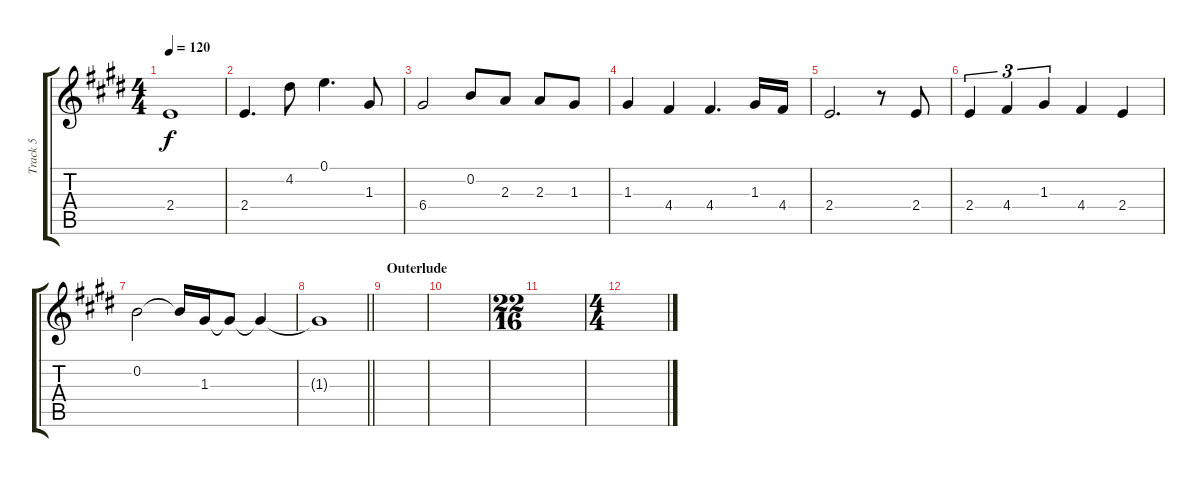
\track ("Track 5" "Track 5") {instrument acousticguitarsteel}
\staff {score tabs}
\tuning (E4 B3 G3 D3 A2 E2) {hide}
\ts (4 4)
\tempo 120
\clef g2
\ks e
2.4.1{dy f} |
2.4.4{d} 4.2.8 0.1.4{d} 1.3.8 |
6.4.2 0.2.8 2.3.8 2.3.8 1.3.8 |
1.3.4 4.4.4 4.4.4{d} 1.3.16 4.4.16 |
2.4.2{d} r.8 2.4.8 |
2.4.4{tu (3 2)} 4.4.4{tu (3 2)} 1.3.4{tu (3 2)} 4.4.4 2.4.4 |
0.2.2 0.2{t}.16 1.3.16 1.3{t}.8 1.3{t}.4 |
\barLineRight lightlight
1.3{t}.1 |
\section ("" "Outerlude")
|
|
\ts (22 16)
|
\ts (4 4)
